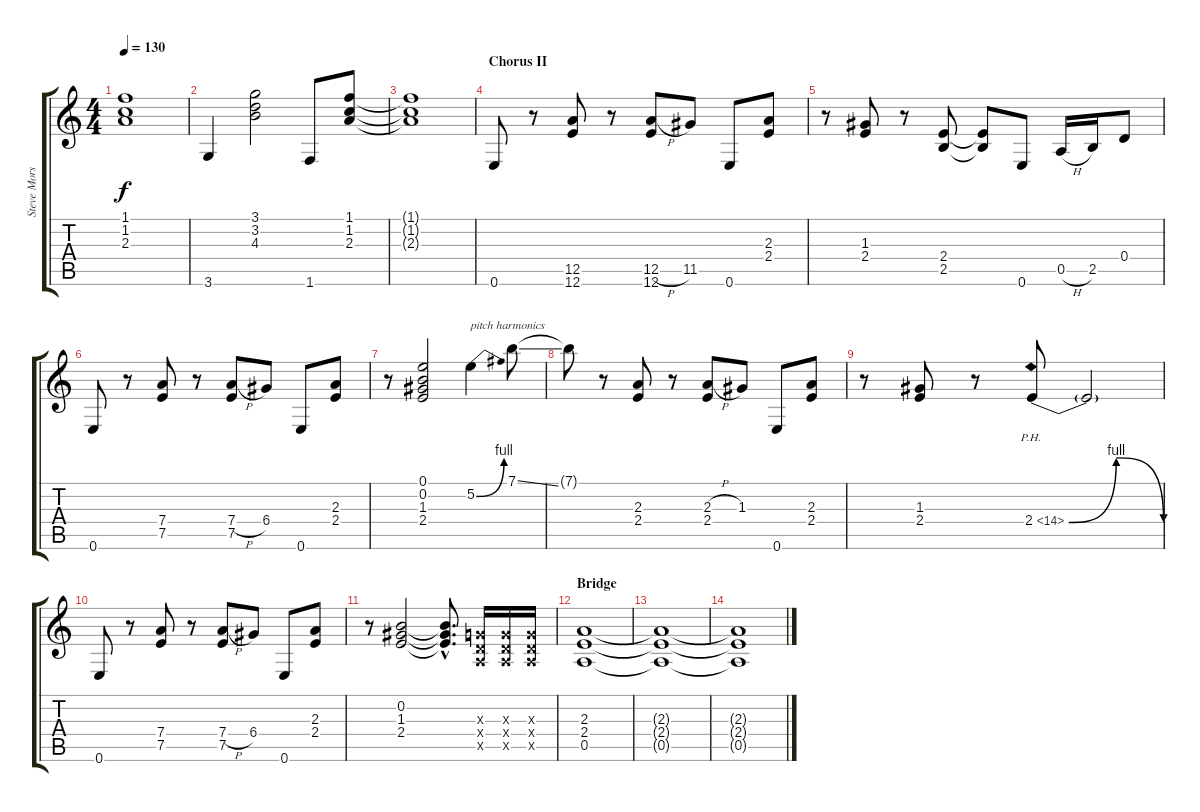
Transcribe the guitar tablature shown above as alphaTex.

\track ("Steve Morse - Distortion" "Steve Mors") {instrument distortionguitar}
\staff {score tabs}
\tuning (E4 B3 G3 D3 A2 E2) {hide}
\ts (4 4)
\tempo 130
\clef g2
\ks c
(1.1{t} 1.2{t} 2.3{t}).1{dy f} |
3.6.4 (3.1 3.2 4.3).2 1.6.8 (1.1 1.2 2.3).8 |
(1.1{t} 1.2{t} 2.3{t}).1 |
\section ("" "Chorus II")
0.6.8 r.8 (12.5 12.6).8 r.8 (12.5{h} 12.6).8 11.5.8 0.6.8 (2.3 2.4).8 |
r.8 (1.3 2.4).8 r.8 (2.4 2.5).8 (2.4{t} 2.5{t}).8 0.6.8 0.5{h}.16 2.5.16 0.4.8 |
0.6.8 r.8 (7.4 7.5).8 r.8 (7.4{h} 7.5).8 6.4.8 0.6.8 (2.3 2.4).8 |
r.8 (0.1 0.2 1.3 2.4).2 5.2{be (bend 0 0 60 4)}.4{txt "pitch harmonics"} 7.1{ss}.8 |
7.1{t}.8 r.8 (2.3 2.4).8 r.8 (2.3{h} 2.4).8 1.3.8 0.6.8 (2.3 2.4).8 |
r.8 (1.3 2.4).8 r.8 2.4{be (bendrelease 0 0 14 4 55 4 60 0) ph 12}.8 2.4{t}.2 |
0.6.8 r.8 (7.4 7.5).8 r.8 (7.4{h} 7.5).8 6.4.8 0.6.8 (2.3 2.4).8 |
r.8 (0.2 1.3 2.4).2 (0.2{hac t} 1.3{hac t} 2.4{hac t}).8{d} (0.3{x} 0.4{x} 0.5{x}).16 (0.3{x} 0.4{x} 0.5{x}).16 (0.3{x} 0.4{x} 0.5{x}).16 |
\section ("" "Bridge")
(2.3 2.4 0.5).1{volume 0} |
(2.3{t} 2.4{t} 0.5{t}).1 |
(2.3{t} 2.4{t} 0.5{t}).1
